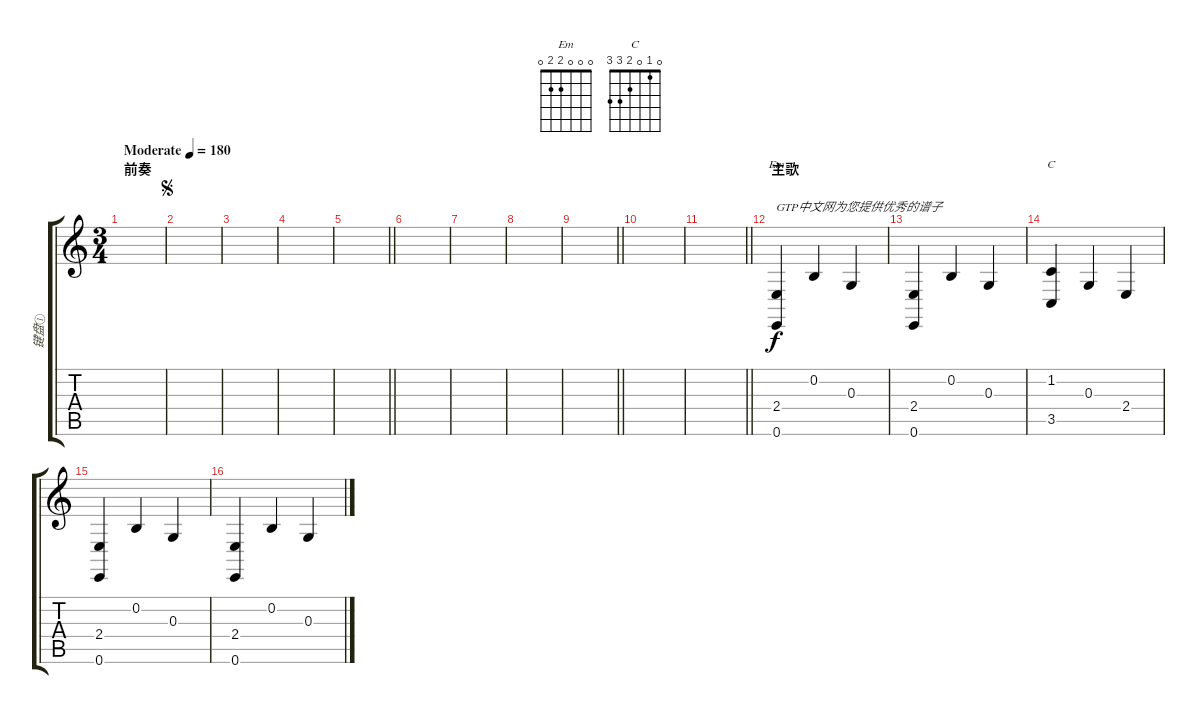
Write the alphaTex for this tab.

\track ("键盘①" "键盘①") {instrument clavinet}
\staff {score tabs}
\tuning (E4 B3 G3 D3 A2 E2) {hide}
\chord ("Em" 0 0 0 2 2 0)
\chord ("C" 0 1 0 2 3 3)
\ts (3 4)
\section ("" "前奏")
\tempo (180 "Moderate")
\clef g2
\ks c
|
\jump segno
|
|
|
\barLineRight lightlight
|
|
|
|
\barLineRight lightlight
|
|
\barLineRight lightlight
|
\section ("" "主歌")
(2.4 0.6).4{ch "Em" txt "GTP中文网为您提供优秀的谱子"} 0.2.4 0.3.4 |
(2.4 0.6).4 0.2.4 0.3.4 |
(1.2 3.5).4{ch "C"} 0.3.4 2.4.4 |
(2.4 0.6).4 0.2.4 0.3.4 |
(2.4 0.6).4 0.2.4 0.3.4
